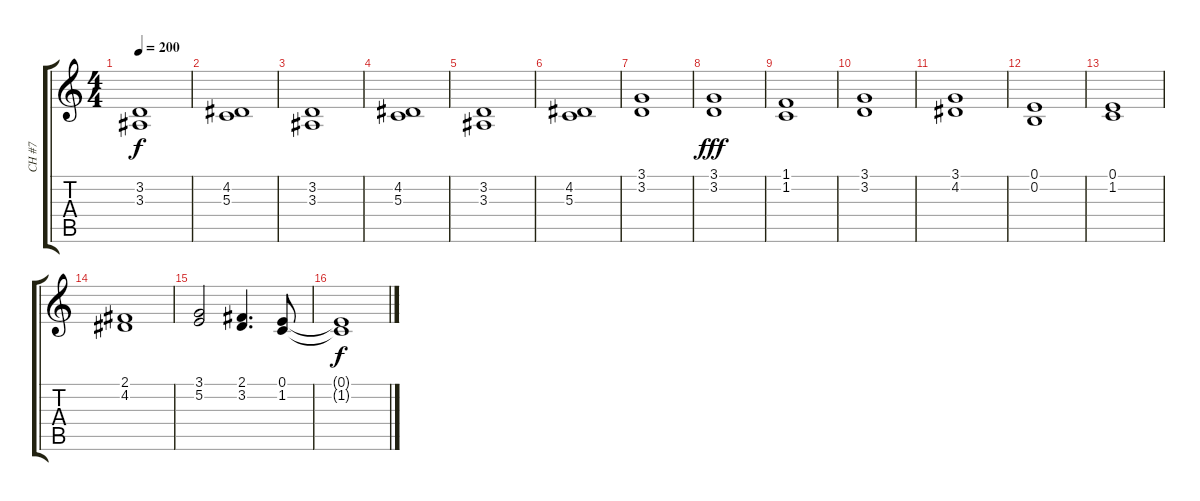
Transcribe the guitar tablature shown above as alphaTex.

\track ("CH #7" "CH #7") {instrument choiraahs}
\staff {score tabs}
\tuning (E4 B3 G3 D3 A2 E2) {hide}
\ts (4 4)
\tempo 200
\clef g2
\ks c
(3.2 3.3).1{dy f} |
(4.2 5.3).1 |
(3.2 3.3).1 |
(4.2 5.3).1 |
(3.2 3.3).1 |
(4.2 5.3).1 |
(3.1 3.2).1 |
(3.1 3.2).1{dy fff} |
(1.1 1.2).1 |
(3.1 3.2).1 |
(3.1 4.2).1 |
(0.1 0.2).1 |
(0.1 1.2).1 |
(2.1 4.2).1 |
(3.1 5.2).2 (2.1 3.2).4{d} (0.1 1.2).8 |
(0.1{t} 1.2{t}).1{dy f}
